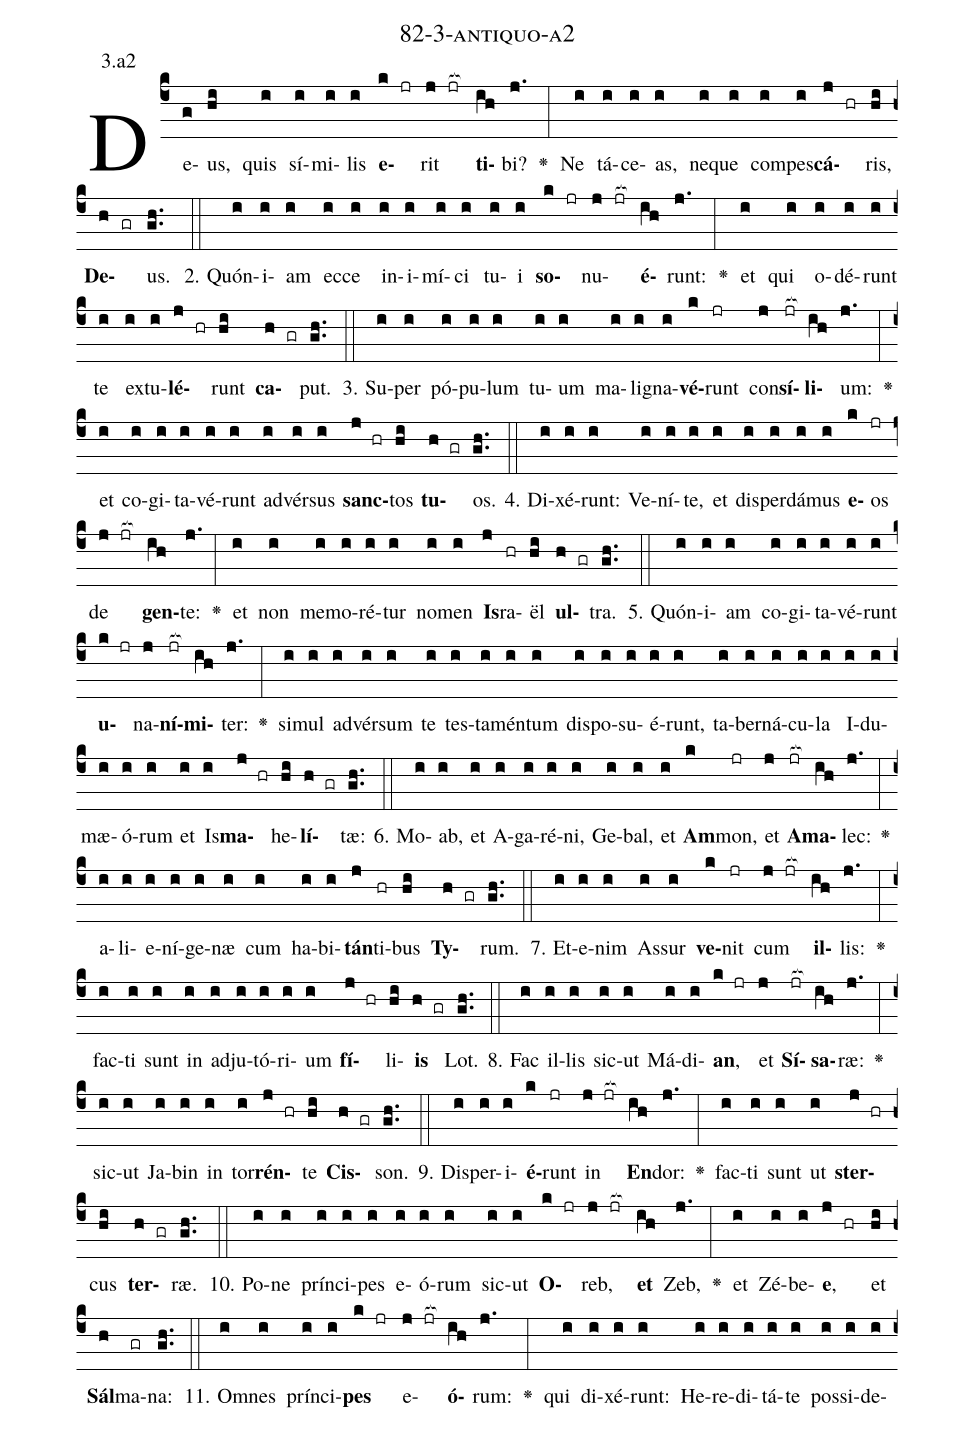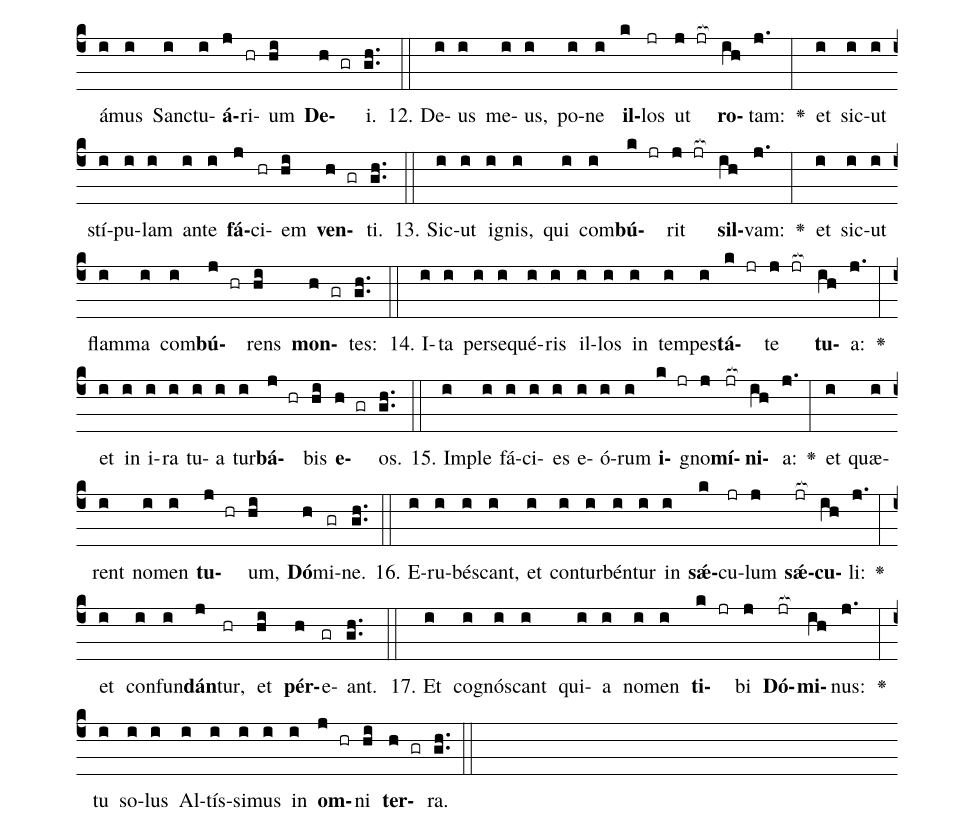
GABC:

name: 82-3-antiquo-a2;
annotation: 3.a2;
%%
(c4)De(g)us,(hi) quis(i) sí(i)mi(i)lis(i) <b>e</b>(k jr)rit(j jr[ocb:1{]) <b>ti</b>(ih[ocb:0}])bi?(j.) <v>\greheightstar</v>(:) Ne(i) tá(i)ce(i)as,(i) ne(i)que(i) com(i)pes(i)<b>cá</b>(j hr)ris,(hi) <b>De</b>(h gr)us.(gh..) (::)
2. Quón(i)i(i)am(i) ec(i)ce(i) in(i)i(i)mí(i)ci(i) tu(i)i(i) <b>so</b>(k jr)nu(j jr[ocb:1{])<b>é</b>(ih[ocb:0}])runt:(j.) <v>\greheightstar</v>(:) et(i) qui(i) o(i)dé(i)runt(i) te(i) ex(i)tu(i)<b>lé</b>(j hr)runt(hi) <b>ca</b>(h gr)put.(gh..) (::)
3. Su(i)per(i) pó(i)pu(i)lum(i) tu(i)um(i) ma(i)li(i)gna(i)<b>vé</b>(k)runt(jr) con(j)<b>sí</b>(jr[ocb:1{])<b>li</b>(ih[ocb:0}])um:(j.) <v>\greheightstar</v>(:) et(i) co(i)gi(i)ta(i)vé(i)runt(i) ad(i)vér(i)sus(i) <b>sanc</b>(j hr)tos(hi) <b>tu</b>(h gr)os.(gh..) (::)
4. Di(i)xé(i)runt:(i) Ve(i)ní(i)te,(i) et(i) dis(i)per(i)dá(i)mus(i) <b>e</b>(k)os(jr) de(j jr[ocb:1{]) <b>gen</b>(ih[ocb:0}])te:(j.) <v>\greheightstar</v>(:) et(i) non(i) me(i)mo(i)ré(i)tur(i) no(i)men(i) <b>Is</b>(j)ra(hr)ël(hi) <b>ul</b>(h gr)tra.(gh..) (::)
5. Quón(i)i(i)am(i) co(i)gi(i)ta(i)vé(i)runt(i) <b>u</b>(k jr)na(j)<b>ní</b>(jr[ocb:1{])<b>mi</b>(ih[ocb:0}])ter:(j.) <v>\greheightstar</v>(:) si(i)mul(i) ad(i)vér(i)sum(i) te(i) tes(i)ta(i)mén(i)tum(i) dis(i)po(i)su(i)é(i)runt,(i) ta(i)ber(i)ná(i)cu(i)la(i) I(i)du(i)mæ(i)ó(i)rum(i) et(i) Is(i)<b>ma</b>(j hr)he(hi)<b>lí</b>(h gr)tæ:(gh..) (::)
6. Mo(i)ab,(i) et(i) A(i)ga(i)ré(i)ni,(i) Ge(i)bal,(i) et(i) <b>Am</b>(k)mon,(jr) et(j) <b>A</b>(jr[ocb:1{])<b>ma</b>(ih[ocb:0}])lec:(j.) <v>\greheightstar</v>(:) a(i)li(i)e(i)ní(i)ge(i)næ(i) cum(i) ha(i)bi(i)<b>tán</b>(j)ti(hr)bus(hi) <b>Ty</b>(h gr)rum.(gh..) (::)
7. Et(i)e(i)nim(i) As(i)sur(i) <b>ve</b>(k)nit(jr) cum(j jr[ocb:1{]) <b>il</b>(ih[ocb:0}])lis:(j.) <v>\greheightstar</v>(:) fac(i)ti(i) sunt(i) in(i) ad(i)ju(i)tó(i)ri(i)um(i) <b>fí</b>(j hr)li(hi)<b>is</b>(h gr) Lot.(gh..) (::)
8. Fac(i) il(i)lis(i) sic(i)ut(i) Má(i)di(i)<b>an</b>,(k jr) et(j) <b>Sí</b>(jr[ocb:1{])<b>sa</b>(ih[ocb:0}])ræ:(j.) <v>\greheightstar</v>(:) sic(i)ut(i) Ja(i)bin(i) in(i) tor(i)<b>rén</b>(j hr)te(hi) <b>Cis</b>(h gr)son.(gh..) (::)
9. Dis(i)per(i)i(i)<b>é</b>(k)runt(jr) in(j jr[ocb:1{]) <b>En</b>(ih[ocb:0}])dor:(j.) <v>\greheightstar</v>(:) fac(i)ti(i) sunt(i) ut(i) <b>ster</b>(j hr)cus(hi) <b>ter</b>(h gr)ræ.(gh..) (::)
10. Po(i)ne(i) prín(i)ci(i)pes(i) e(i)ó(i)rum(i) sic(i)ut(i) <b>O</b>(k jr)reb,(j jr[ocb:1{]) <b>et</b>(ih[ocb:0}]) Zeb,(j.) <v>\greheightstar</v>(:) et(i) Zé(i)be(i)<b>e</b>,(j hr) et(hi) <b>Sál</b>(h)ma(gr)na:(gh..) (::)
11. Om(i)nes(i) prín(i)ci(i)<b>pes</b>(k jr) e(j jr[ocb:1{])<b>ó</b>(ih[ocb:0}])rum:(j.) <v>\greheightstar</v>(:) qui(i) di(i)xé(i)runt:(i) He(i)re(i)di(i)tá(i)te(i) pos(i)si(i)de(i)á(i)mus(i) Sanc(i)tu(i)<b>á</b>(j)ri(hr)um(hi) <b>De</b>(h gr)i.(gh..) (::)
12. De(i)us(i) me(i)us,(i) po(i)ne(i) <b>il</b>(k)los(jr) ut(j jr[ocb:1{]) <b>ro</b>(ih[ocb:0}])tam:(j.) <v>\greheightstar</v>(:) et(i) sic(i)ut(i) stí(i)pu(i)lam(i) an(i)te(i) <b>fá</b>(j)ci(hr)em(hi) <b>ven</b>(h gr)ti.(gh..) (::)
13. Sic(i)ut(i) i(i)gnis,(i) qui(i) com(i)<b>bú</b>(k jr)rit(j jr[ocb:1{]) <b>sil</b>(ih[ocb:0}])vam:(j.) <v>\greheightstar</v>(:) et(i) sic(i)ut(i) flam(i)ma(i) com(i)<b>bú</b>(j hr)rens(hi) <b>mon</b>(h gr)tes:(gh..) (::)
14. I(i)ta(i) per(i)se(i)qué(i)ris(i) il(i)los(i) in(i) tem(i)pes(i)<b>tá</b>(k jr)te(j jr[ocb:1{]) <b>tu</b>(ih[ocb:0}])a:(j.) <v>\greheightstar</v>(:) et(i) in(i) i(i)ra(i) tu(i)a(i) tur(i)<b>bá</b>(j hr)bis(hi) <b>e</b>(h gr)os.(gh..) (::)
15. Im(i)ple(i) fá(i)ci(i)es(i) e(i)ó(i)rum(i) <b>i</b>(k jr)gno(j)<b>mí</b>(jr[ocb:1{])<b>ni</b>(ih[ocb:0}])a:(j.) <v>\greheightstar</v>(:) et(i) quæ(i)rent(i) no(i)men(i) <b>tu</b>(j hr)um,(hi) <b>Dó</b>(h)mi(gr)ne.(gh..) (::)
16. E(i)ru(i)bés(i)cant,(i) et(i) con(i)tur(i)bén(i)tur(i) in(i) <b>sǽ</b>(k)cu(jr)lum(j) <b>sǽ</b>(jr[ocb:1{])<b>cu</b>(ih[ocb:0}])li:(j.) <v>\greheightstar</v>(:) et(i) con(i)fun(i)<b>dán</b>(j)tur,(hr) et(hi) <b>pér</b>(h)e(gr)ant.(gh..) (::)
17. Et(i) co(i)gnós(i)cant(i) qui(i)a(i) no(i)men(i) <b>ti</b>(k jr)bi(j) <b>Dó</b>(jr[ocb:1{])<b>mi</b>(ih[ocb:0}])nus:(j.) <v>\greheightstar</v>(:) tu(i) so(i)lus(i) Al(i)tís(i)si(i)mus(i) in(i) <b>om</b>(j hr)ni(hi) <b>ter</b>(h gr)ra.(gh..) (::)
